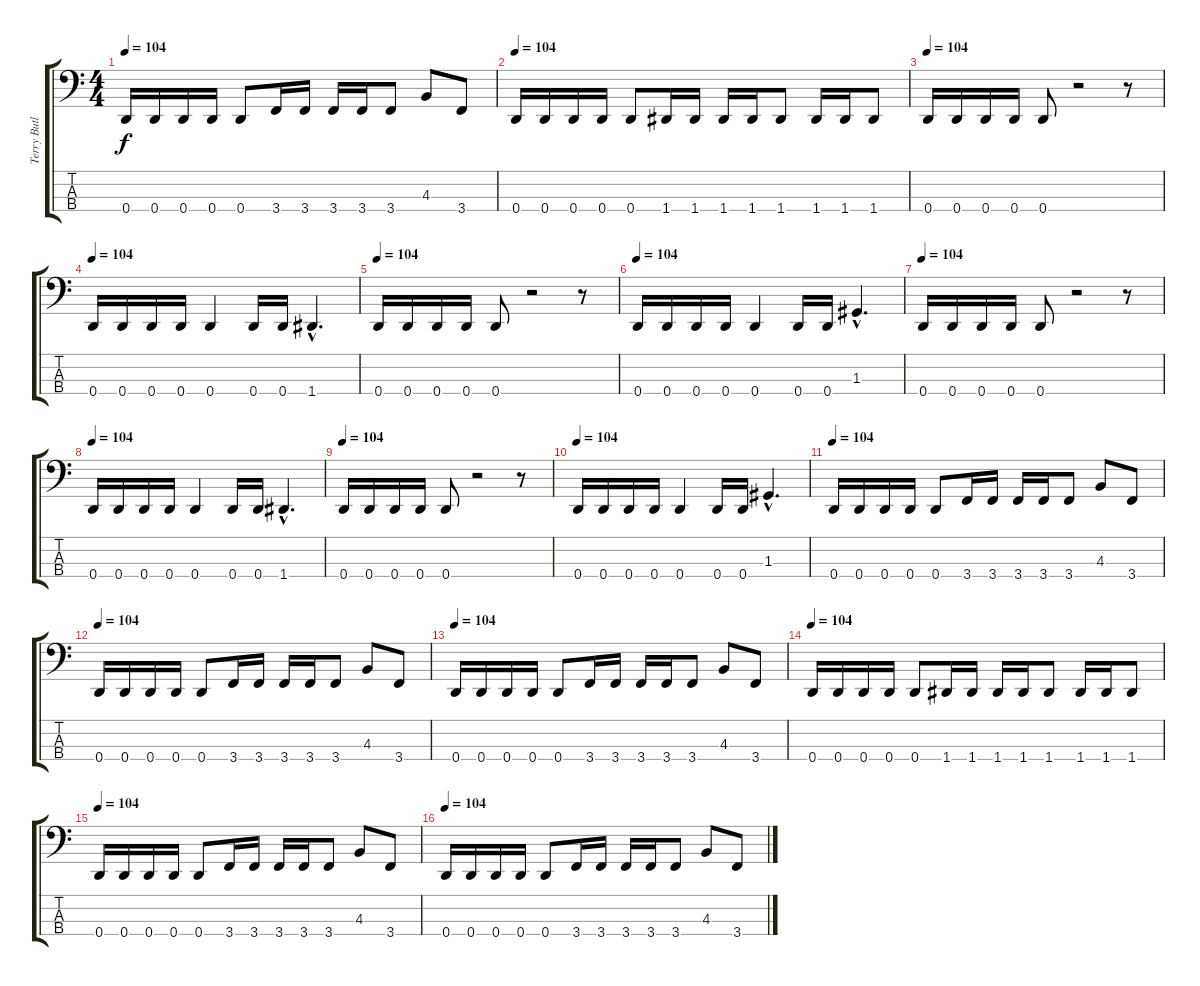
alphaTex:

\track ("Terry Butler (Bass)" "Terry Butl") {instrument electricbasspick}
\staff {score tabs}
\tuning (F2 C2 G1 D1) {hide}
\ts (4 4)
\tempo 104
\clef f4
\ks c
0.4.16{dy f} 0.4.16 0.4.16 0.4.16 0.4.8 3.4.16 3.4.16 3.4.16 3.4.16 3.4.8 4.3.8 3.4.8 |
\tempo 104
0.4.16 0.4.16 0.4.16 0.4.16 0.4.8 1.4.16 1.4.16 1.4.16 1.4.16 1.4.8 1.4.16 1.4.16 1.4.8 |
\tempo 104
0.4.16 0.4.16 0.4.16 0.4.16 0.4.8 r.2 r.8 |
\tempo 104
0.4.16 0.4.16 0.4.16 0.4.16 0.4.4 0.4.16 0.4.16 1.4{hac}.4{d} |
\tempo 104
0.4.16 0.4.16 0.4.16 0.4.16 0.4.8 r.2 r.8 |
\tempo 104
0.4.16 0.4.16 0.4.16 0.4.16 0.4.4 0.4.16 0.4.16 1.3{hac}.4{d} |
\tempo 104
0.4.16 0.4.16 0.4.16 0.4.16 0.4.8 r.2 r.8 |
\tempo 104
0.4.16 0.4.16 0.4.16 0.4.16 0.4.4 0.4.16 0.4.16 1.4{hac}.4{d} |
\tempo 104
0.4.16 0.4.16 0.4.16 0.4.16 0.4.8 r.2 r.8 |
\tempo 104
0.4.16 0.4.16 0.4.16 0.4.16 0.4.4 0.4.16 0.4.16 1.3{hac}.4{d} |
\tempo 104
0.4.16 0.4.16 0.4.16 0.4.16 0.4.8 3.4.16 3.4.16 3.4.16 3.4.16 3.4.8 4.3.8 3.4.8 |
\tempo 104
0.4.16 0.4.16 0.4.16 0.4.16 0.4.8 3.4.16 3.4.16 3.4.16 3.4.16 3.4.8 4.3.8 3.4.8 |
\tempo 104
0.4.16 0.4.16 0.4.16 0.4.16 0.4.8 3.4.16 3.4.16 3.4.16 3.4.16 3.4.8 4.3.8 3.4.8 |
\tempo 104
0.4.16 0.4.16 0.4.16 0.4.16 0.4.8 1.4.16 1.4.16 1.4.16 1.4.16 1.4.8 1.4.16 1.4.16 1.4.8 |
\tempo 104
0.4.16 0.4.16 0.4.16 0.4.16 0.4.8 3.4.16 3.4.16 3.4.16 3.4.16 3.4.8 4.3.8 3.4.8 |
\tempo 104
0.4.16 0.4.16 0.4.16 0.4.16 0.4.8 3.4.16 3.4.16 3.4.16 3.4.16 3.4.8 4.3.8 3.4.8
